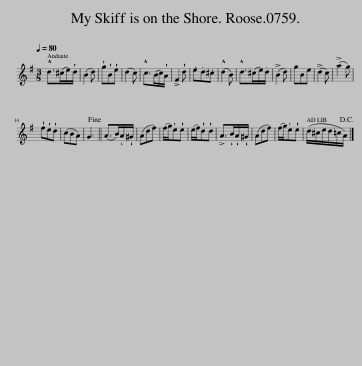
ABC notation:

X:1
L:1/8
Q:1/4=80
M:3/8
I:linebreak $
K:G
V:1 treble
V:1
 !^!d>(^ce/)!wedge!d/ | (B2 d) | !wedge!g!wedge!B!wedge!e | (d2 c) | !^!c>(Bc/)!wedge!A/ | %5
 !>!F2 !wedge!d | .e.d.^c | (!^!d2 B) | !^!d>(^ce/).d/ | (!>!B2 d) | %10
 gBe | (!>!d2 c) | (!>!a2 g) |$ !wedge!f!wedge!e!wedge!d | (cBA) | %15
 G3!fine! || (A>B)!wedge!A/!wedge!^G/ | (Adf) | (f/g/)!wedge!e!wedge!e | (e/f/)!wedge!d!wedge!d | %20
 !>!A>!wedge!B!wedge!A/!wedge!^G/ | (Adf) | (f/g/)!wedge!e!wedge!e | (d/^c/e/d/=c/A/)!D.C.! |] %24
